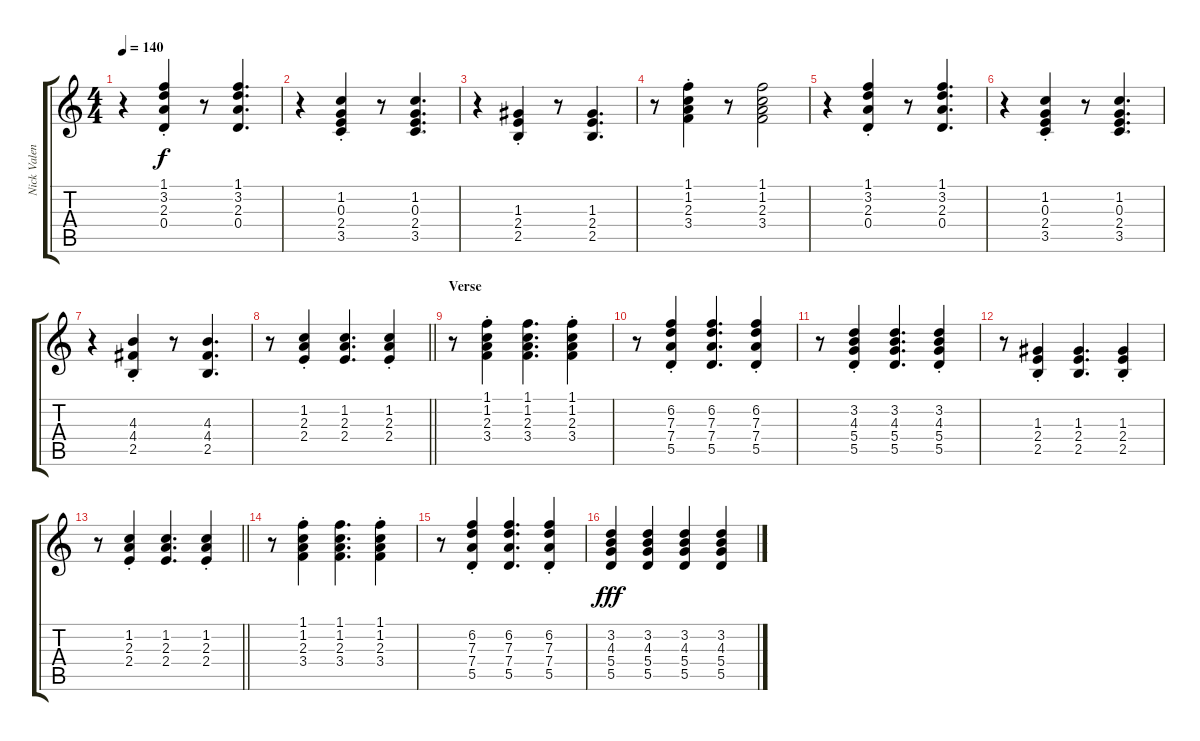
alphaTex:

\track ("Nick Valensi" "Nick Valen") {instrument acousticguitarsteel}
\staff {score tabs}
\tuning (E4 B3 G3 D3 A2 E2) {hide}
\ts (4 4)
\tempo 140
\clef g2
\ks c
r.4{dy f} (1.1{st} 3.2{st} 2.3{st} 0.4{st}).4 r.8 (1.1 3.2 2.3 0.4).4{d} |
r.4 (1.2{st} 0.3{st} 2.4{st} 3.5).4 r.8 (1.2 0.3 2.4 3.5).4{d} |
r.4 (1.3{st} 2.4{st} 2.5).4 r.8 (1.3 2.4 2.5).4{d} |
r.8 (1.1{st} 1.2{st} 2.3{st} 3.4{st}).4 r.8 (1.1 1.2 2.3 3.4).2 |
r.4 (1.1{st} 3.2{st} 2.3{st} 0.4{st}).4 r.8 (1.1 3.2 2.3 0.4).4{d} |
r.4 (1.2{st} 0.3{st} 2.4{st} 3.5).4 r.8 (1.2 0.3 2.4 3.5).4{d} |
r.4 (4.3{st} 4.4{st} 2.5{st}).4 r.8 (4.3 4.4 2.5).4{d} |
\barLineRight lightlight
r.8 (1.2{st} 2.3{st} 2.4{st}).4 (1.2 2.3 2.4).4{d} (1.2{st} 2.3{st} 2.4{st}).4 |
\section ("" "Verse")
r.8 (1.1 1.2{st} 2.3{st} 3.4{st}).4 (1.1 1.2 2.3 3.4).4{d} (1.1 1.2{st} 2.3{st} 3.4{st}).4 |
r.8 (6.2{st} 7.3{st} 7.4{st} 5.5).4 (6.2 7.3 7.4 5.5).4{d} (6.2{st} 7.3{st} 7.4{st} 5.5).4 |
r.8 (3.2{st} 4.3{st} 5.4{st} 5.5).4 (3.2 4.3 5.4 5.5).4{d} (3.2{st} 4.3{st} 5.4{st} 5.5).4 |
r.8 (1.3{st} 2.4{st} 2.5).4 (1.3 2.4 2.5).4{d} (1.3{st} 2.4{st} 2.5).4 |
\barLineRight lightlight
r.8 (1.2{st} 2.3{st} 2.4{st}).4 (1.2 2.3 2.4).4{d} (1.2{st} 2.3{st} 2.4{st}).4 |
r.8 (1.1 1.2{st} 2.3{st} 3.4{st}).4 (1.1 1.2 2.3 3.4).4{d} (1.1 1.2{st} 2.3{st} 3.4{st}).4 |
r.8 (6.2{st} 7.3{st} 7.4{st} 5.5).4 (6.2 7.3 7.4 5.5).4{d} (6.2{st} 7.3{st} 7.4{st} 5.5).4 |
(3.2 4.3 5.4 5.5).4{dy fff} (3.2 4.3 5.4 5.5).4 (3.2 4.3 5.4 5.5).4 (3.2 4.3 5.4 5.5).4
